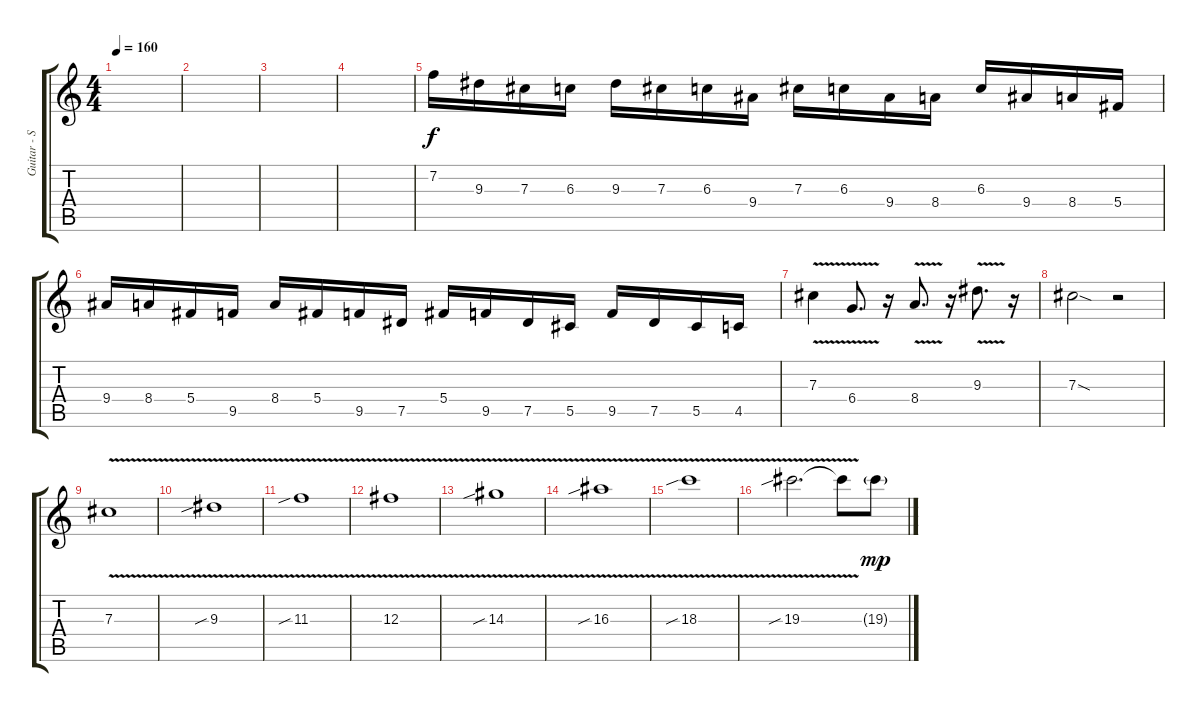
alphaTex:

\track ("Guitar - Solo" "Guitar - S") {instrument overdrivenguitar}
\staff {score tabs}
\tuning (Eb4 Bb3 Gb3 Db3 Ab2 Eb2) {hide}
\ts (4 4)
\tempo 160
\clef g2
\ks c
|
|
|
|
\section ("" "")
7.2.16 9.3.16 7.3.16 6.3.16 9.3.16 7.3.16 6.3.16 9.4.16 7.3.16 6.3.16 9.4.16 8.4.16 6.3.16 9.4.16 8.4.16 5.4.16 |
9.4.16 8.4.16 5.4.16 9.5.16 8.4.16 5.4.16 9.5.16 7.5.16 5.4.16 9.5.16 7.5.16 5.5.16 9.5.16 7.5.16 5.5.16 4.5.16 |
7.3{v}.4 6.4{v}.8{d} r.16 8.4{v}.8{d} r.16 9.3{v}.8{d} r.16 |
7.3{sod}.2 r.2 |
\section ("" "")
7.3{v}.1 |
9.3{v sib}.1 |
11.3{v sib}.1 |
12.3{v}.1 |
14.3{v sib}.1 |
16.3{v sib}.1 |
18.3{v sib}.1 |
19.3{v sib}.2{d} 19.3{t}.8 19.3{sl g}.8{dy mp}
